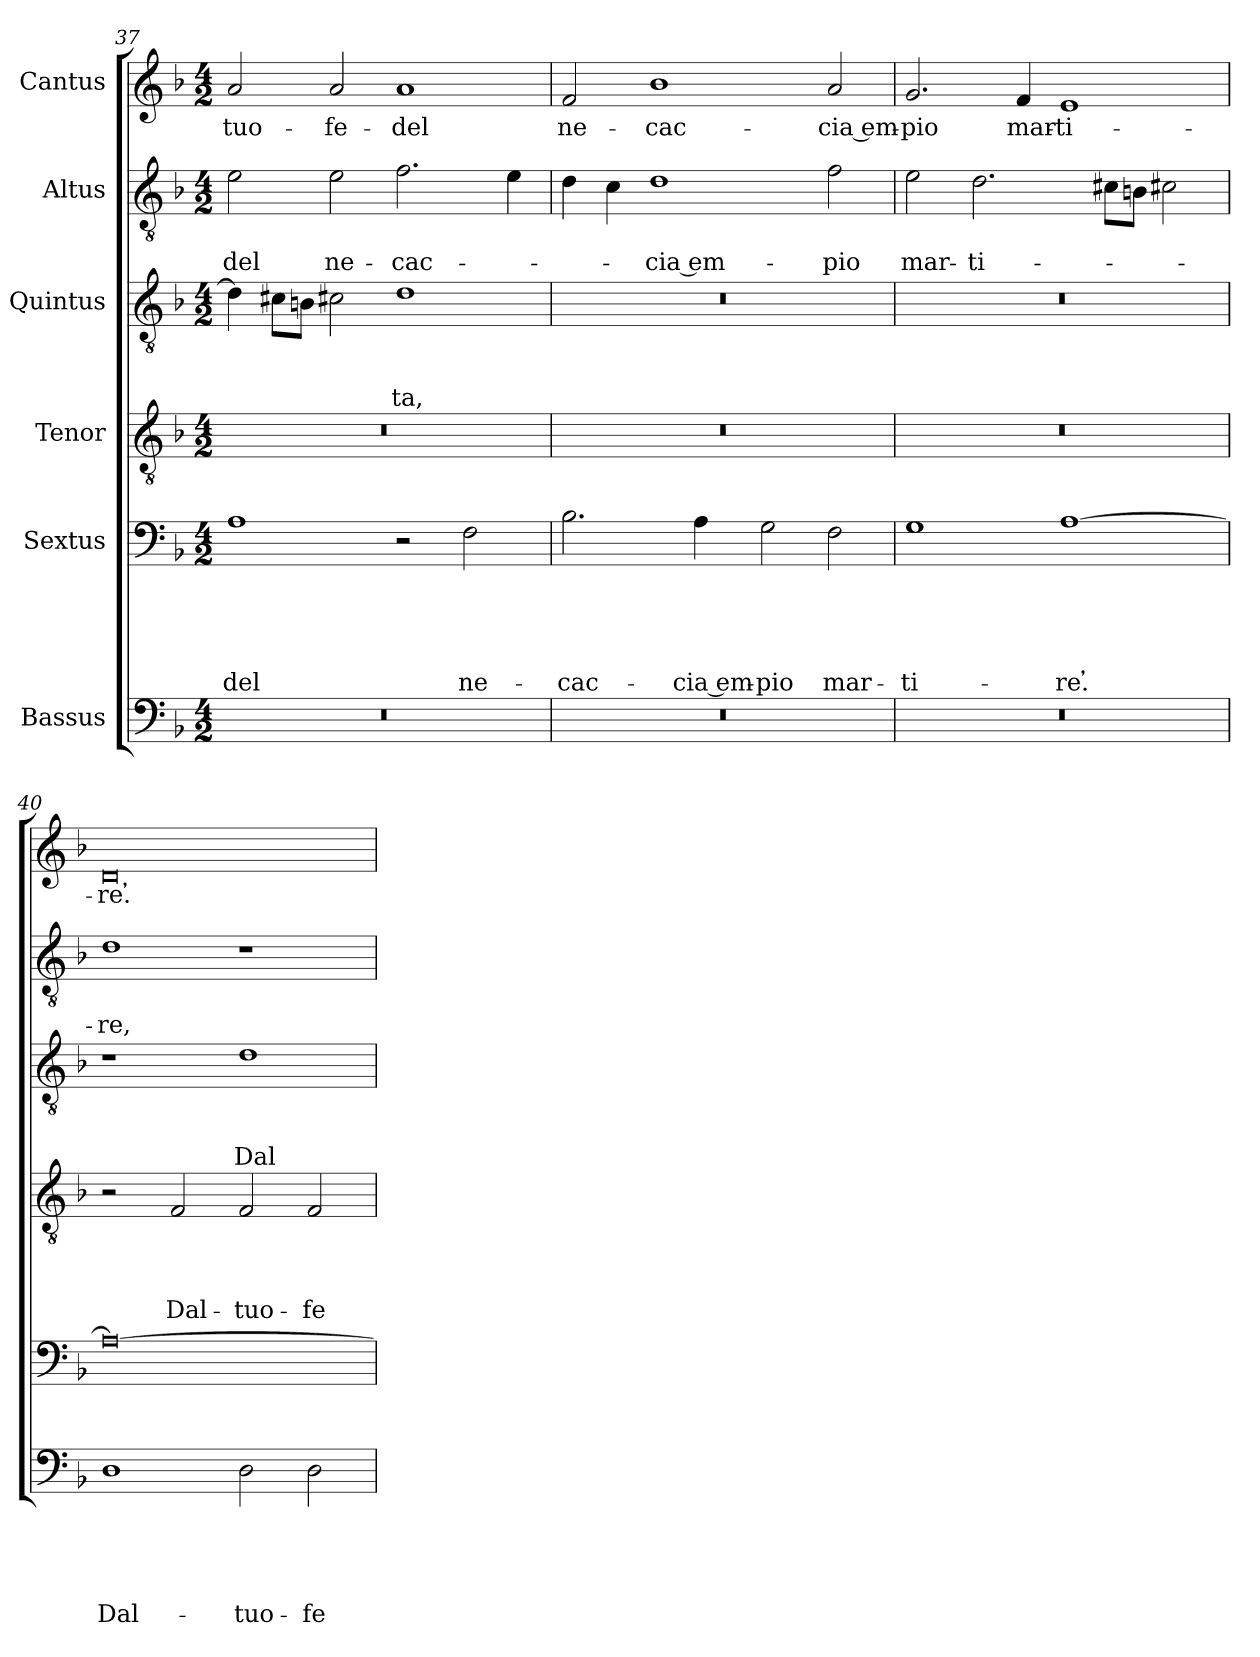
**kern	**text	**text	**text	**text	**text	**kern	**text	**text	**text	**text	**text	**kern	**text	**text	**text	**text	**kern	**text	**text	**text	**kern	**text	**text	**kern	**text
*part6	*part6	*part6	*part6	*part6	*part6	*part5	*part5	*part5	*part5	*part5	*part5	*part4	*part4	*part4	*part4	*part4	*part3	*part3	*part3	*part3	*part2	*part2	*part2	*part1	*part1
*staff6	*staff6	*staff6	*staff6	*staff6	*staff6	*staff5	*staff5	*staff5	*staff5	*staff5	*staff5	*staff4	*staff4	*staff4	*staff4	*staff4	*staff3	*staff3	*staff3	*staff3	*staff2	*staff2	*staff2	*staff1	*staff1
*I"Bassus	*	*	*	*	*	*I"Sextus	*	*	*	*	*	*I"Tenor	*	*	*	*	*I"Quintus	*	*	*	*I"Altus	*	*	*I"Cantus	*
*clefF4	*	*	*	*	*	*clefF4	*	*	*	*	*	*clefGv2	*	*	*	*	*clefGv2	*	*	*	*clefGv2	*	*	*clefG2	*
*k[b-]	*	*	*	*	*	*k[b-]	*	*	*	*	*	*k[b-]	*	*	*	*	*k[b-]	*	*	*	*k[b-]	*	*	*k[b-]	*
*M4/2	*	*	*	*	*	*M4/2	*	*	*	*	*	*M4/2	*	*	*	*	*M4/2	*	*	*	*M4/2	*	*	*M4/2	*
=37	=37	=37	=37	=37	=37	=37	=37	=37	=37	=37	=37	=37	=37	=37	=37	=37	=37	=37	=37	=37	=37	=37	=37	=37	=37
0r	.	.	.	.	.	1A\	.	.	.	.	-del	0r	.	.	.	.	4d\]	.	.	.	2e\	.	-del	2a/	tuo-
.	.	.	.	.	.	.	.	.	.	.	.	.	.	.	.	.	8c#X\L	.	.	.	.	.	.	.	.
.	.	.	.	.	.	.	.	.	.	.	.	.	.	.	.	.	8Bn\J	.	.	.	.	.	.	.	.
.	.	.	.	.	.	.	.	.	.	.	.	.	.	.	.	.	2c#X\	.	.	.	2e\	.	ne-	2a/	fe-
.	.	.	.	.	.	2r	.	.	.	.	.	.	.	.	.	.	1d\	.	.	-ta,	2.f\	.	cac-	1a/	-del
.	.	.	.	.	.	2F\	.	.	.	.	ne-	.	.	.	.	.	.	.	.	.	.	.	.	.	.
.	.	.	.	.	.	.	.	.	.	.	.	.	.	.	.	.	.	.	.	.	4e\	.	.	.	.
=38	=38	=38	=38	=38	=38	=38	=38	=38	=38	=38	=38	=38	=38	=38	=38	=38	=38	=38	=38	=38	=38	=38	=38	=38	=38
0r	.	.	.	.	.	2.B-\	.	.	.	.	cac-	0r	.	.	.	.	0r	.	.	.	4d\	.	.	2f/	ne-
.	.	.	.	.	.	.	.	.	.	.	.	.	.	.	.	.	.	.	.	.	4c\	.	.	.	.
.	.	.	.	.	.	.	.	.	.	.	.	.	.	.	.	.	.	.	.	.	1d\	.	-cia em-	1b-\	cac-
.	.	.	.	.	.	4A\	.	.	.	.	-cia em-	.	.	.	.	.	.	.	.	.	.	.	.	.	.
.	.	.	.	.	.	2G\	.	.	.	.	-pio	.	.	.	.	.	.	.	.	.	.	.	.	.	.
.	.	.	.	.	.	2F\	.	.	.	.	mar-	.	.	.	.	.	.	.	.	.	2f\	.	-pio	2a/	-cia em-
=39	=39	=39	=39	=39	=39	=39	=39	=39	=39	=39	=39	=39	=39	=39	=39	=39	=39	=39	=39	=39	=39	=39	=39	=39	=39
0r	.	.	.	.	.	1G\	.	.	.	.	-ti-	0r	.	.	.	.	0r	.	.	.	2e\	.	mar-	2.g/	-pio
.	.	.	.	.	.	.	.	.	.	.	.	.	.	.	.	.	.	.	.	.	2.d\	.	-ti-	.	.
.	.	.	.	.	.	.	.	.	.	.	.	.	.	.	.	.	.	.	.	.	.	.	.	4f/	mar-
.	.	.	.	.	.	[1A\	.	.	.	.	-re.̓	.	.	.	.	.	.	.	.	.	.	.	.	1e/	-ti-
.	.	.	.	.	.	.	.	.	.	.	.	.	.	.	.	.	.	.	.	.	8c#X\L	.	.	.	.
.	.	.	.	.	.	.	.	.	.	.	.	.	.	.	.	.	.	.	.	.	8Bn\J	.	.	.	.
.	.	.	.	.	.	.	.	.	.	.	.	.	.	.	.	.	.	.	.	.	2c#X\	.	.	.	.
=40	=40	=40	=40	=40	=40	=40	=40	=40	=40	=40	=40	=40	=40	=40	=40	=40	=40	=40	=40	=40	=40	=40	=40	=40	=40
1D\	.	.	.	.	Dal-	0A\_	.	.	.	.	.	2r	.	.	.	.	1r	.	.	.	1d\	.	-re,	0d/	-re.̓
.	.	.	.	.	.	.	.	.	.	.	.	2F/	.	.	.	Dal-	.	.	.	.	.	.	.	.	.
2D\	.	.	.	.	tuo-	.	.	.	.	.	.	2F/	.	.	.	tuo-	1d\	.	.	Dal-	1r	.	.	.	.
2D\	.	.	.	.	fe-	.	.	.	.	.	.	2F/	.	.	.	fe-	.	.	.	.	.	.	.	.	.
=	=	=	=	=	=	=	=	=	=	=	=	=	=	=	=	=	=	=	=	=	=	=	=	=	=
*-	*-	*-	*-	*-	*-	*-	*-	*-	*-	*-	*-	*-	*-	*-	*-	*-	*-	*-	*-	*-	*-	*-	*-	*-	*-
